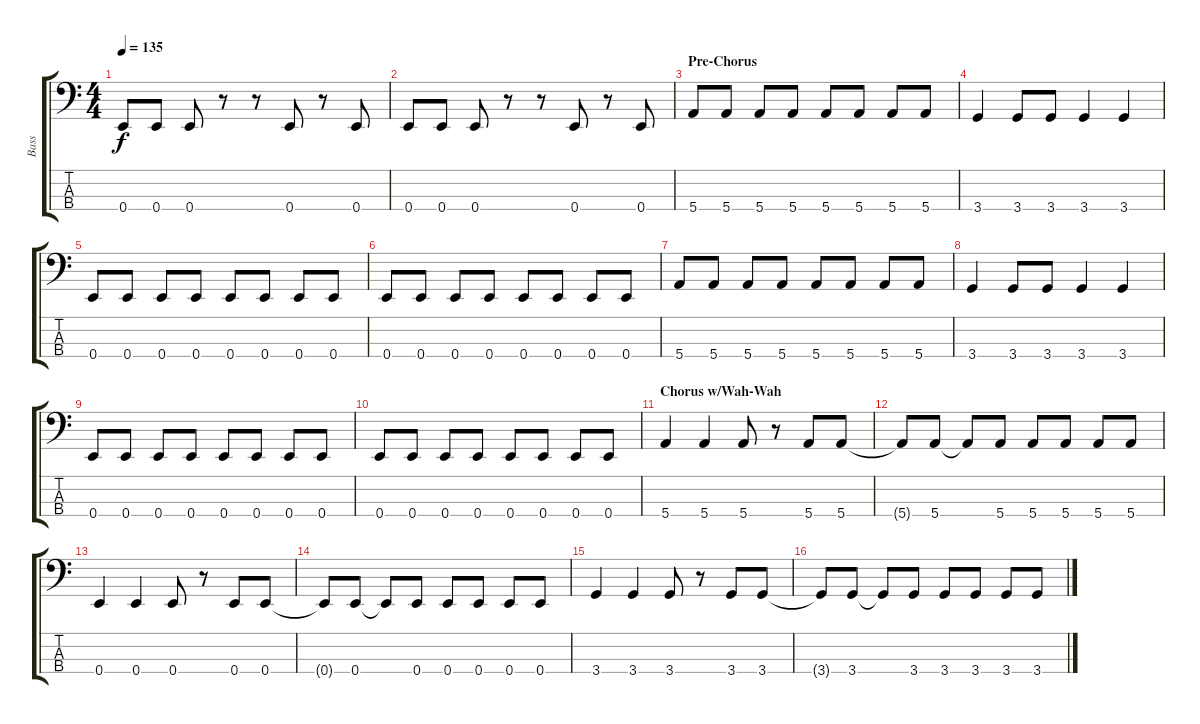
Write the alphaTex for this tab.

\track ("Bass" "Bass") {instrument electricbasspick}
\staff {score tabs}
\tuning (G2 D2 A1 E1) {hide}
\ts (4 4)
\tempo 135
\clef f4
\ks c
0.4.8{dy f} 0.4.8 0.4.8 r.8 r.8 0.4.8 r.8 0.4.8 |
0.4.8 0.4.8 0.4.8 r.8 r.8 0.4.8 r.8 0.4.8 |
\section ("" "Pre-Chorus")
5.4.8 5.4.8 5.4.8 5.4.8 5.4.8 5.4.8 5.4.8 5.4.8 |
3.4.4 3.4.8 3.4.8 3.4.4 3.4.4 |
0.4.8 0.4.8 0.4.8 0.4.8 0.4.8 0.4.8 0.4.8 0.4.8 |
0.4.8 0.4.8 0.4.8 0.4.8 0.4.8 0.4.8 0.4.8 0.4.8 |
5.4.8 5.4.8 5.4.8 5.4.8 5.4.8 5.4.8 5.4.8 5.4.8 |
3.4.4 3.4.8 3.4.8 3.4.4 3.4.4 |
0.4.8 0.4.8 0.4.8 0.4.8 0.4.8 0.4.8 0.4.8 0.4.8 |
0.4.8 0.4.8 0.4.8 0.4.8 0.4.8 0.4.8 0.4.8 0.4.8 |
\section ("" "Chorus w/Wah-Wah")
5.4.4 5.4.4 5.4.8 r.8 5.4.8 5.4.8 |
5.4{t}.8 5.4.8 5.4{t}.8 5.4.8 5.4.8 5.4.8 5.4.8 5.4.8 |
0.4.4 0.4.4 0.4.8 r.8 0.4.8 0.4.8 |
0.4{t}.8 0.4.8 0.4{t}.8 0.4.8 0.4.8 0.4.8 0.4.8 0.4.8 |
3.4.4 3.4.4 3.4.8 r.8 3.4.8 3.4.8 |
3.4{t}.8 3.4.8 3.4{t}.8 3.4.8 3.4.8 3.4.8 3.4.8 3.4.8
